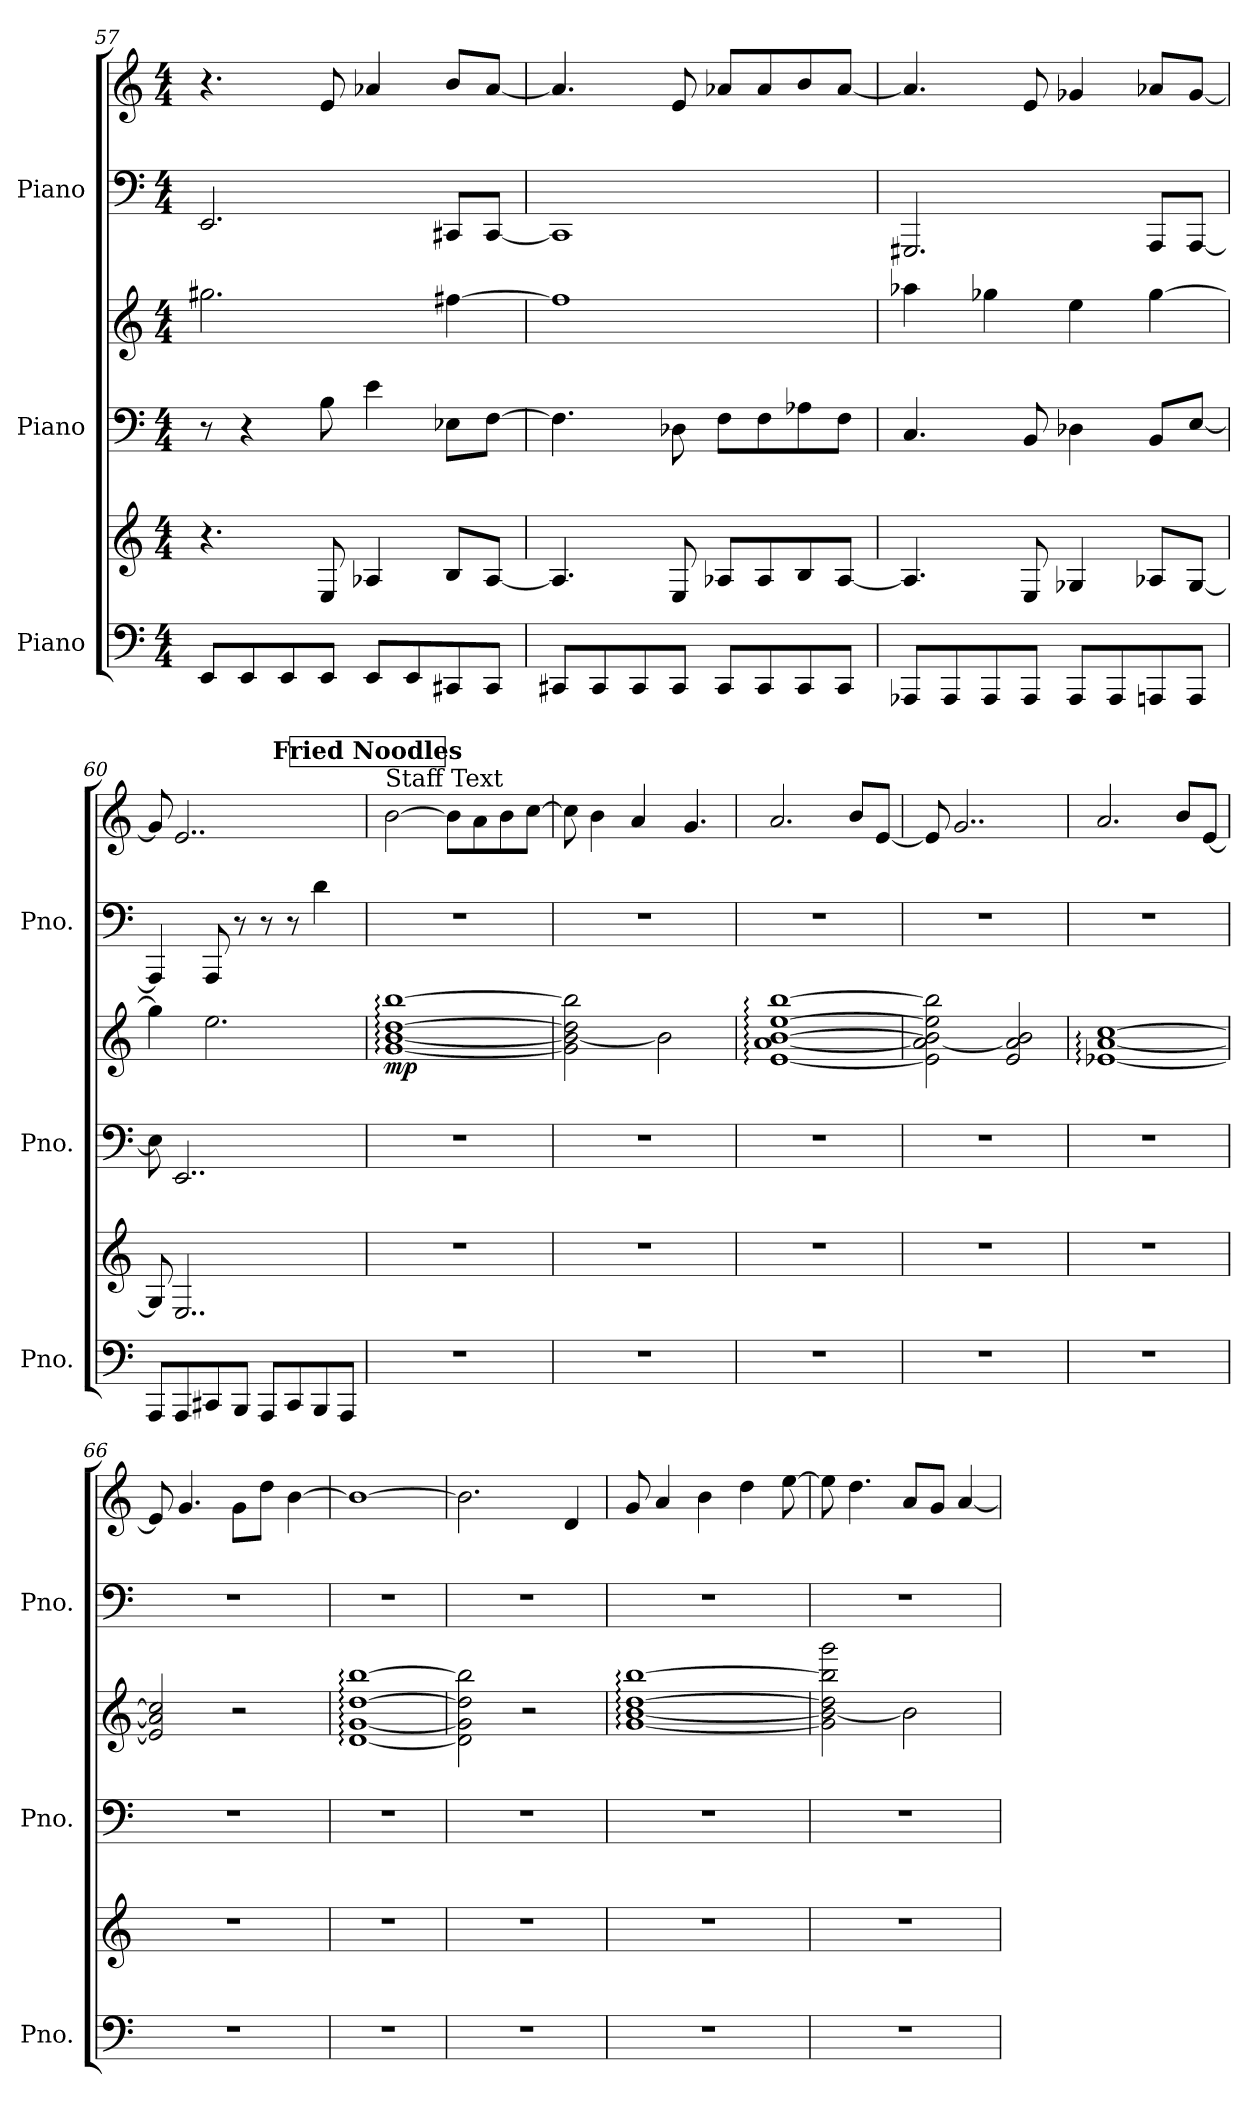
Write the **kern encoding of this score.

**kern	**kern	**kern	**kern	**dynam	**kern	**kern
*part3	*part3	*part2	*part2	*part2	*part1	*part1
*staff6	*staff5	*staff4	*staff3	*staff3/4	*staff2	*staff1
*I"Piano	*	*I"Piano	*	*	*I"Piano	*
*I'Pno.	*	*I'Pno.	*	*	*I'Pno.	*
*clefF4	*clefG2	*clefF4	*clefG2	*	*clefF4	*clefG2
*k[]	*k[]	*k[]	*k[]	*	*k[]	*k[]
*M4/4	*M4/4	*M4/4	*M4/4	*	*M4/4	*M4/4
=57	=57	=57	=57	=57	=57	=57
8EE/L	4.r	8r	2.gg#X\	.	2.EE/	4.r
8EE/	.	4r	.	.	.	.
8EE/	.	.	.	.	.	.
8EE/J	8E/	8B\	.	.	.	8e/
8EE/L	4A-X/	4e\	.	.	.	4a-X/
8EE/	.	.	.	.	.	.
8CC#X/	8B/L	8E-X\L	[4ff#X\	.	8CC#X/L	8b/L
8CC#/J	[8A-/J	[8F\J	.	.	[8CC#/J	[8a-/J
!!LO:LB:g=z
=58	=58	=58	=58	=58	=58	=58
8CC#X/L	4.A-/]	4.F\]	1ff#]	.	1CC#]	4.a-/]
8CC#/	.	.	.	.	.	.
8CC#/	.	.	.	.	.	.
8CC#/J	8E/	8D-X\	.	.	.	8e/
8CC#/L	8A-X/L	8F\L	.	.	.	8a-X/L
8CC#/	8A-/	8F\	.	.	.	8a-/
8CC#/	8B/	8A-X\	.	.	.	8b/
8CC#/J	[8A-/J	8F\J	.	.	.	[8a-/J
=59	=59	=59	=59	=59	=59	=59
8AAA-X/L	4.A-/]	4.C/	4aa-X\	.	2.GGG#X/	4.a-/]
8AAA-/	.	.	.	.	.	.
8AAA-/	.	.	4gg-X\	.	.	.
8AAA-/J	8E/	8BB/	.	.	.	8e/
8AAA-/L	4G-X/	4D-X\	4ee\	.	.	4g-X/
8AAA-/	.	.	.	.	.	.
8AAAn/	8A-X/L	8BB/L	[4gg-\	.	8AAA/L	8a-X/L
8AAA/J	[8G-/J	[8E/J	.	.	[8AAA/J	[8g-/J
=60	=60	=60	=60	=60	=60	=60
8AAA/L	8G-/]	8E\]	4gg-\]	.	4AAA/]	8g-/]
8AAA/	2..E/	2..EE/	.	.	.	2..e/
8CC#X/	.	.	2.ee\	.	8AAA/	.
8BBB/J	.	.	.	.	8r	.
8AAA/L	.	.	.	.	8r	.
8CC#/	.	.	.	.	8r	.
8BBB/	.	.	.	.	4d\	.
8AAA/J	.	.	.	.	.	.
!!LO:REH:place=s1:a:B:fs=14:t=Fried Noodles
=61	=61	=61	=61	=61	=61	=61
!	!	!	!	!	!	!LO:TX:a:t=Staff Text
!	!	!	!	!LO:DY:b	!	!
1r	1r	1r	[1g: [1b: [1dd: [1bb:	mp	1r	[2b\
.	.	.	.	.	.	8b\L]
.	.	.	.	.	.	8a\
.	.	.	.	.	.	8b\
.	.	.	.	.	.	[8cc\J
!!LO:PB:g=z
=62	=62	=62	=62	=62	=62	=62
1r	1r	1r	2g\] 2b\_ 2dd\] 2bb\]	.	1r	8cc\]
.	.	.	.	.	.	4b\
.	.	.	.	.	.	4a/
.	.	.	2b\]	.	.	.
.	.	.	.	.	.	4.g/
=63	=63	=63	=63	=63	=63	=63
1r	1r	1r	[1e: [1a: [1b: [1ee: [1bb:	.	1r	2.a/
.	.	.	.	.	.	8b/L
.	.	.	.	.	.	[8e/J
=64	=64	=64	=64	=64	=64	=64
1r	1r	1r	2e\] 2a\_ 2b\] 2ee\] 2bb\]	.	1r	8e/]
.	.	.	.	.	.	2..g/
.	.	.	2e/ 2a/] 2b/	.	.	.
=65	=65	=65	=65	=65	=65	=65
1r	1r	1r	[1e-X: [1a: [1cc:	.	1r	2.a/
.	.	.	.	.	.	8b/L
.	.	.	.	.	.	[8e/J
=66	=66	=66	=66	=66	=66	=66
1r	1r	1r	2e-/] 2a/] 2cc/]	.	1r	8e/]
.	.	.	.	.	.	4.g/
.	.	.	2r	.	.	8g\L
.	.	.	.	.	.	8dd\J
.	.	.	.	.	.	[4b\
=67	=67	=67	=67	=67	=67	=67
1r	1r	1r	[1d: [1g: [1dd: [1bb:	.	1r	1b_
=68	=68	=68	=68	=68	=68	=68
1r	1r	1r	2d\] 2g\] 2dd\] 2bb\]	.	1r	2.b\]
.	.	.	2r	.	.	.
.	.	.	.	.	.	4d/
=69	=69	=69	=69	=69	=69	=69
1r	1r	1r	[1g: [1b: [1dd: [1bb:	.	1r	8g/
.	.	.	.	.	.	4a/
.	.	.	.	.	.	4b\
.	.	.	.	.	.	4dd\
.	.	.	.	.	.	[8ee\
!!LO:LB:g=z
=70	=70	=70	=70	=70	=70	=70
1r	1r	1r	2g\] 2b\_ 2dd\] 2bb\] 2ggg\	.	1r	8ee\]
.	.	.	.	.	.	4.dd\
.	.	.	2b\]	.	.	8a/L
.	.	.	.	.	.	8g/J
.	.	.	.	.	.	[4a/
=	=	=	=	=	=	=
*-	*-	*-	*-	*-	*-	*-
